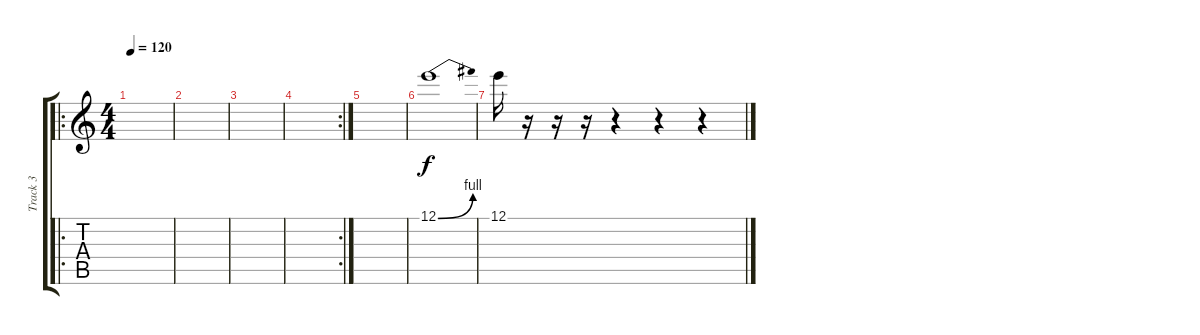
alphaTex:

\track ("Track 3" "Track 3") {instrument overdrivenguitar}
\staff {score tabs}
\tuning (E4 B3 G3 D3 A2 E2) {hide}
\ro
\ts (4 4)
\tempo 120
\clef g2
\ks c
|
|
|
\rc 2
|
|
12.1{be (bend 0 0 60 4)}.1 |
12.1.16 r.16 r.16 r.16 r.4 r.4 r.4
